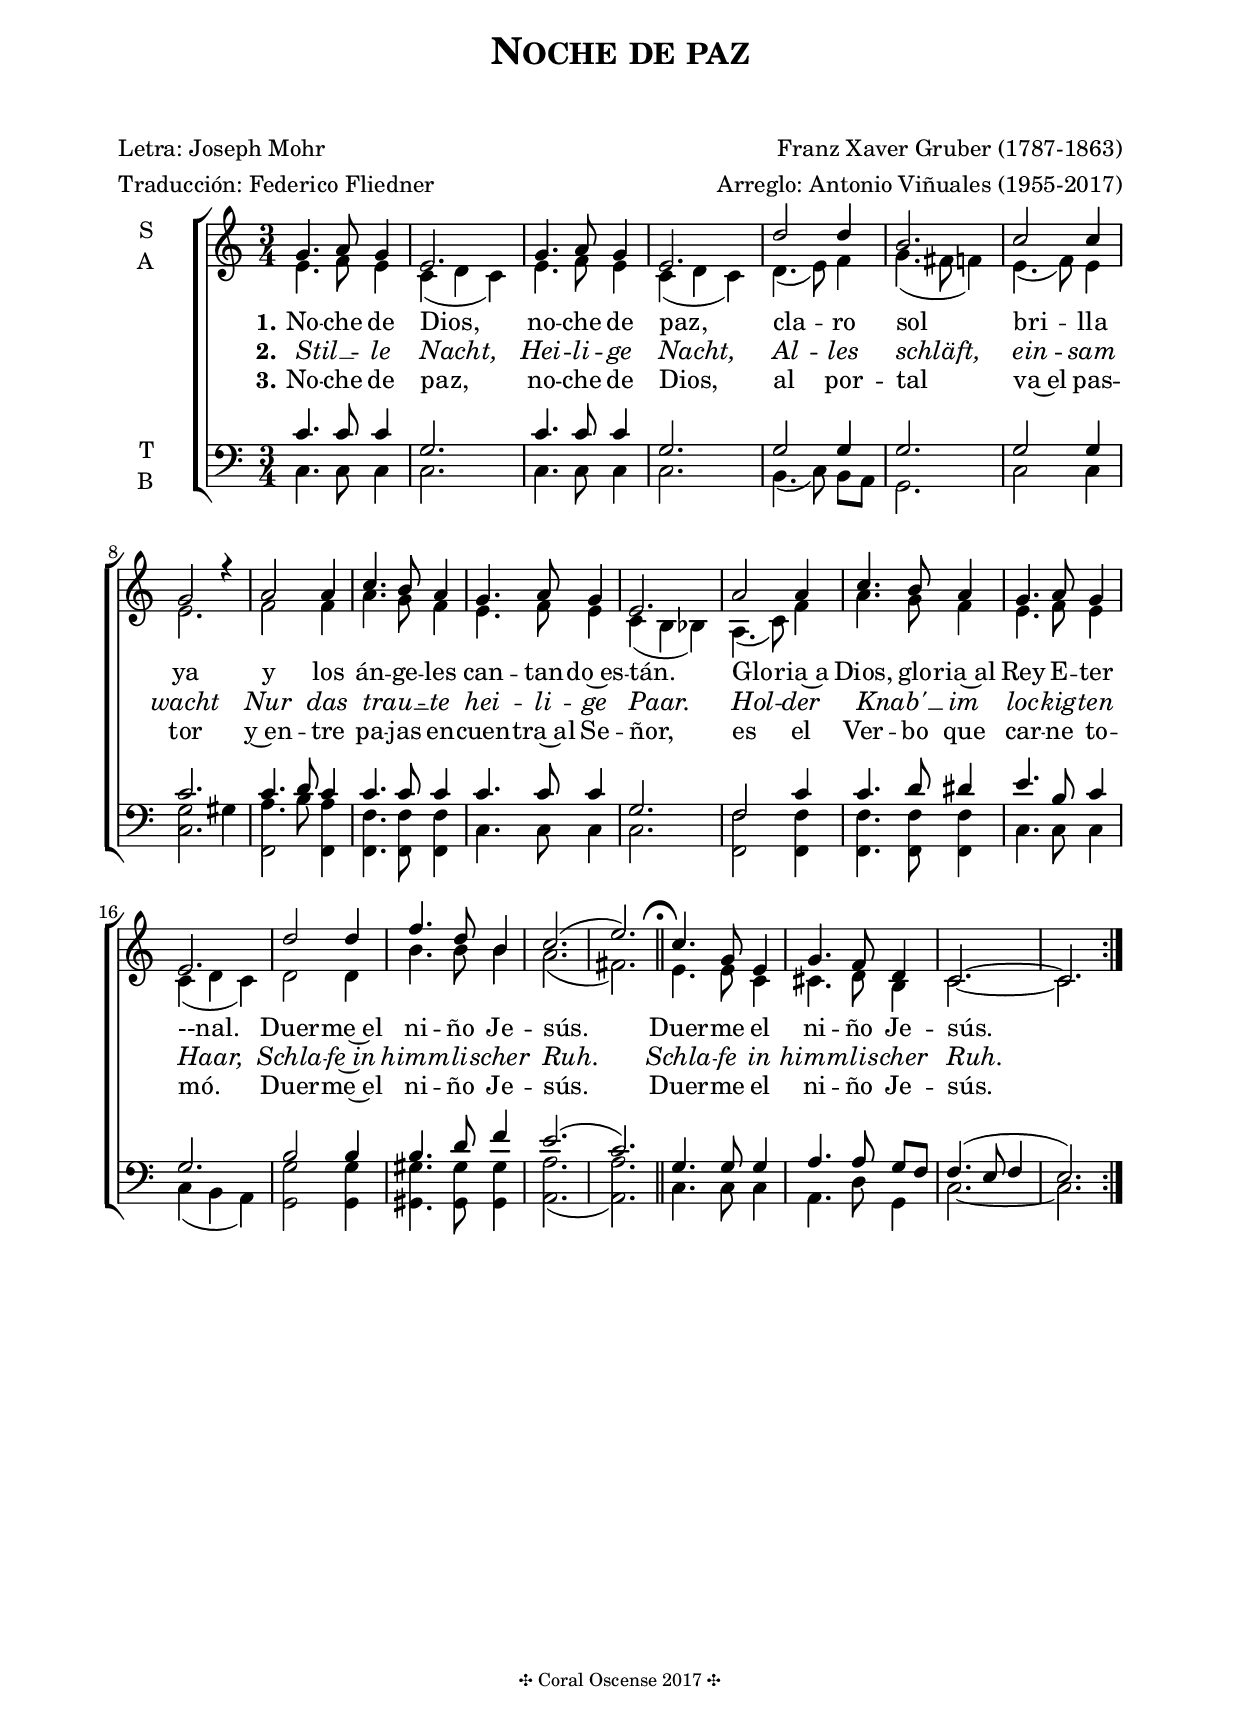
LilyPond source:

\version "2.18.2"

% Baskerville breaks italics here
% TODO: Should find of overriding font here for only this text
rit =
  #(make-dynamic-script
    #{ \markup \normal-text \italic "rit." #} )


#(ly:set-option 'midi-extension "mid")
#(set-default-paper-size "a4")
#(set-global-staff-size 20)
% See http://lilypond.org/doc/v2.19/Documentation/notation/setting-the-staff-size
% feta11		11.22	3.9	pocket scores
% feta13		12.60	4.4	
% feta14		14.14	5.0	
% feta16		15.87	5.6	
% feta18		17.82	6.3	song books
% feta20		20	7.0	standard parts
% feta23		22.45	7.9	
% feta26		25.2	8.9

\header {
  title      = \markup \abs-fontsize #18 \center-column 
                  { \smallCaps "Noche de paz" " " }
  composer   = \markup \right-column { "Franz Xaver Gruber (1787-1863)"  
                                       "Arreglo: Antonio Viñuales (1955-2017)" }
  poet = \markup \left-column { "Letra: Joseph Mohr" 
                                "Traducción: Federico Fliedner" }
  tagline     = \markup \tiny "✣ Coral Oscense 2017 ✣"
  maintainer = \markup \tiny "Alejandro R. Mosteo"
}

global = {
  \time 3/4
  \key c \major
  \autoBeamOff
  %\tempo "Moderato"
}

sopran = \relative c'' {    
    g4. a8 g4 | e2. | g4. a8 g4 | e2. | 
    d'2 d4 | b2. | c2 c4 | g2 r4 | 
    \repeat unfold 2 { a2 a4 | c4. b8 a4 | g4. a8 g4 | e2. }
    d'2 d4 f4. d8 b4 |  c2.( e2.)
    \mark \markup { \musicglyph #"scripts.ufermata" } \bar "||"
    c4. g8 e4 | g4. f8 d4 | c2.~ c 
    \bar ":|."
}

alto = \relative c' {
    \repeat unfold 2 { e4. f8 e4 | c( d c) }
    d4.( e8) f4 | g4.( fis8 f4) | e4.( f8) e4 | e2. | 
    f2 f4 | a4. g8 f4 | e4. f8 e4 | c( b bes) | 
    a4.( c8) f4 | a4. g8 f4 | e4. f8 e4 | c( d c) | 
    d2 d4 | b'4. b8 b4 | a2.( fis) |
    e4. e8 c4 | cis4. d8 b4 | c2.~ | c
}

tenor = \relative c' {
    \repeat unfold 2 { c4. c8 c4 g2. } |
    g2 g4 | g2. | g2 g4 | c2. | 
    c4. d8 c4 | c4. c8 c4 | c4. c8 c4 | g2. | 
    f2 c'4 | c4. d8 dis4 | e4. b8 c4 | g2. | 
    b2 b4 | b4. d8 f4 | e2.( c2.) | 
    g4. g8 g4 | a4. a8 g[ f] | f4.( e8 f4 | e2.)
}

bass = \relative c {
    \repeat unfold 2 { c4. c8 c4 c2. } |
    b4.( c8) b[ a] | g2. | c2 c4 | << c2. { g'2 gis4 }  >> |
    << { f,2 f4 f4. f8 f4 } { a'4. b8 a4 f4. f8 f4 } >>
    c4. c8 c4 c2.
    << { f,2 f4 f4. f8 f4 } { f'2 f4 f4. f8 f4 } >>
    c4. c8 c4 | c( b a) | <g g'>2 q4 | <gis gis'>4. q8 q4
    <a a'>2.( q) |
    c4. c8 c4 | a4. d8 g,4 | c2.~ | c 
}

textI = \lyricmode {
    No -- che de Dios, no -- che de paz,
    cla -- ro sol bri -- lla ya
    y los án -- ge -- les 
    can -- tan -- do~es -- tán.
    Glo -- ria~a Dios, glo -- ria~al Rey E -- ter --nal.
    Duer -- me~el ni -- ño Je -- sús.
    Duer -- me el ni -- ño Je -- sús.
}

textII = \lyricmode {
    Stil __ _ -- le Nacht, Hei -- li -- ge Nacht,
    Al -- les schläft, ein -- sam wacht
    Nur das trau __ _ -- te hei -- li -- ge Paar.
    Hol -- der Knab' __ _ im loc -- kig -- ten Haar,
    Schla -- fe~in himm -- li -- scher Ruh.
    Schla -- fe in himm -- li -- scher Ruh.
}

textIII = \lyricmode {
    No -- che de paz, no -- che de Dios,
    al por -- tal va~el pas -- tor
    y~en -- tre pa -- jas en -- cuen -- tra~al Se -- ñor,
    es el Ver -- bo que car -- ne to -- mó.    
    Duer -- me~el ni -- ño Je -- sús.
    Duer -- me el ni -- ño Je -- sús.
}

\score {
    \new ChoirStaff <<
      \new Staff \with {
        midiInstrument = "voice oohs"
        instrumentName = \markup \right-column { S A }
      } <<
        \global
        \new Voice = "sopran" { \voiceOne \sopran }        
        \new Voice = "alto" { \voiceTwo \alto }
        \addlyrics { \set stanza = #"1." \textI }
        \addlyrics { \set stanza = #"2." \override LyricText #'font-shape = #'italic 
                                          \textII }
        \addlyrics { \set stanza = #"3." \textIII }
      >>
      \new Staff \with {
        midiInstrument = "voice oohs"
        instrumentName = \markup \right-column { T B }
      } <<
        \global
        \clef bass
        \new Voice = "tenor" { \voiceOne \tenor }
        \new Voice = "bass" { \voiceTwo \bass }
      >>    
  >>
  
  \midi { 
    \tempo 4 = 140
  }
  
  \layout {
      %\context { \Score \override LyricText #'font-name = "Baskerville" }
      %\context { \Score \override TextScript #'font-size = #5 }
  }
}

\paper {
  % Nicer fonts
  % This would be ideal but breaks things when the chosen font doesn't support e.g. italics
  % So I override manually where necessary
  % Let's hope 2.19 arrives soon and gets rid of these things
  % #(define fonts
  %  (make-pango-font-tree "Baskerville"
  %                        "Nimbus Sans"
  %                        "Luxi Mono"
  %                        (/ staff-height pt 20))) % Font scaling
  
  %ragged-last-bottom = ##t
  
  last-bottom-spacing = 
    #'((basic-distance . 10)
       (minimum-distance . 10)
       (padding . 1))
    
  markup-system-spacing #'minimum-distance = #20
    
  %annotate-spacing = ##t
  %system-count = 5
    
  top-margin   = 1\cm
  left-margin  = 2\cm
  right-margin = 2\cm
}
